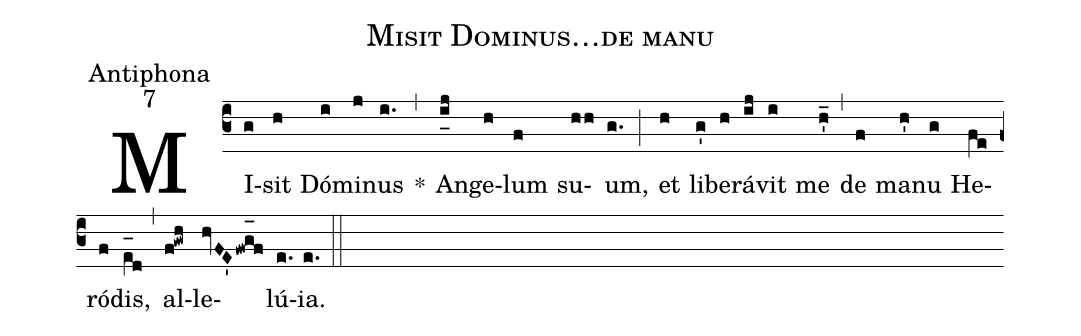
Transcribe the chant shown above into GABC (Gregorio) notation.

name:Misit Dominus…de manu;
office-part:Antiphona;
mode:7;
%%
(c3) MI(g)sit(h) Dó(i)mi(j)nus(i.) *(,) An(i_[uh:l]j)ge(h)lum(f) su(hh)um,(g.) (;) et(h) li(g')be(h)rá(ij)vit(i) me(h'_) (,) de(f) ma(h')nu(g) He(fe)ró(f)dis,(e_[oh:h][ll:1]d) (,) al(f!gwh)le(hvFE'fwg_[oh:h]f)lú(e.){ia}.(e.) (::)

%<eu>E(i) u(i) o(j) u(i) a(h) e.</eu>(ih..) (::)
